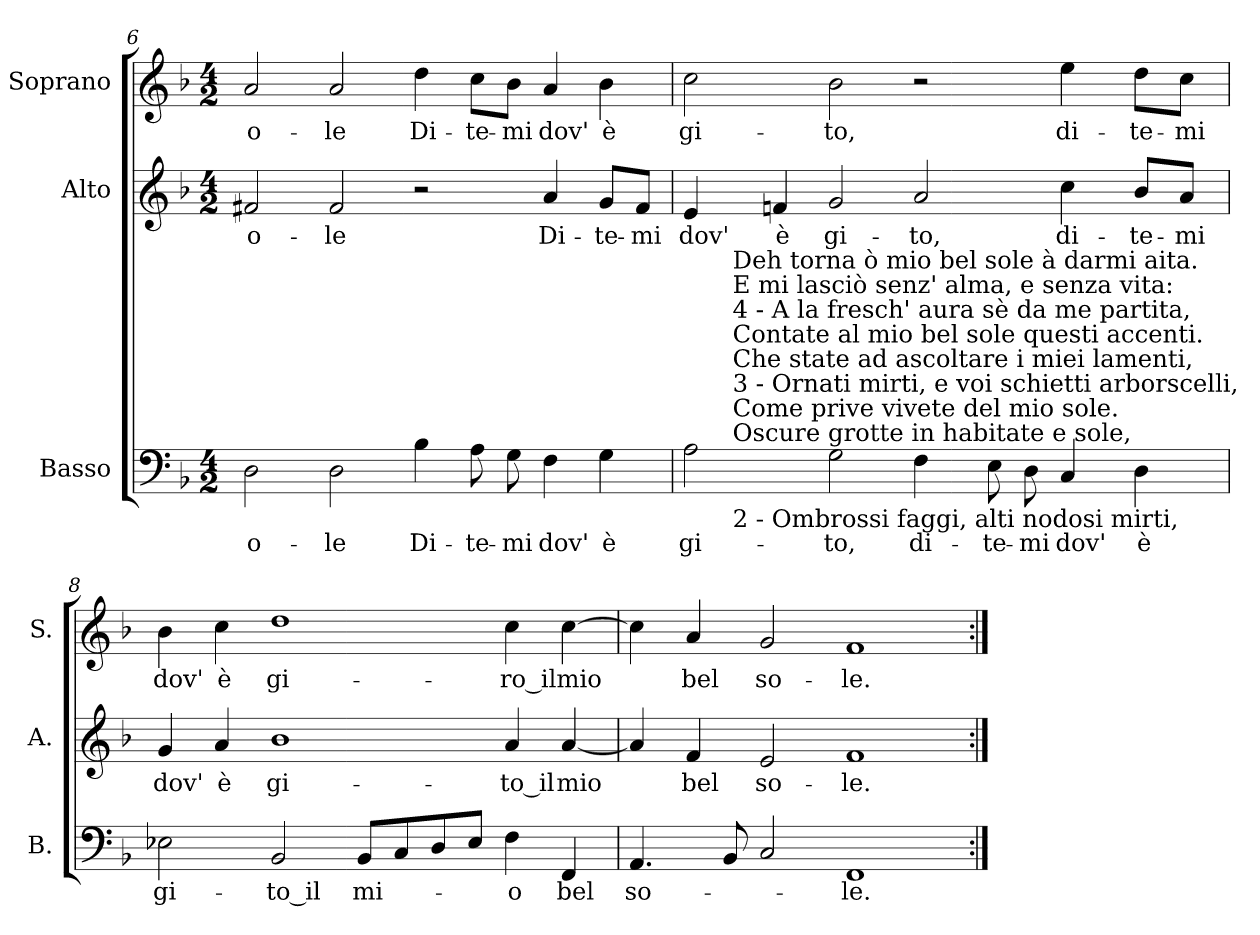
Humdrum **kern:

**kern	**text	**kern	**text	**kern	**text
*part3	*part3	*part2	*part2	*part1	*part1
*staff3	*staff3	*staff2	*staff2	*staff1	*staff1
*I"Basso	*	*I"Alto	*	*I"Soprano	*
*I'B.	*	*I'A.	*	*I'S.	*
!!LO:LB:g=z
*clefF4	*	*clefG2	*	*clefG2	*
*k[b-]	*	*k[b-]	*	*k[b-]	*
*F:	*	*F:	*	*F:	*
*M4/2	*	*M4/2	*	*M4/2	*
=6	=6	=6	=6	=6	=6
!	!LO:LY:b:color=#000000	!	!	!	!
!	!	!	!LO:LY:b:color=#000000	!	!
!	!	!	!	!	!LO:LY:b:color=#000000
2Di\	-o-	2f#Xi/	-o-	2ai/	-o-
!	!LO:LY:b:color=#000000	!	!	!	!
!	!	!	!LO:LY:b:color=#000000	!	!
!	!	!	!	!	!LO:LY:b:color=#000000
2Di\	-le	2f#i/	-le	2ai/	-le
!	!LO:LY:b:color=#000000	!	!	!	!
!	!	!	!	!	!LO:LY:b:color=#000000
4B-i\	Di-	2r	.	4ddi\	Di-
!	!LO:LY:b:color=#000000	!	!	!	!
!	!	!	!	!	!LO:LY:b:color=#000000
8Ai\	-te-	.	.	8cci\L	-te-
!	!LO:LY:b:color=#000000	!	!	!	!
!	!	!	!	!	!LO:LY:b:color=#000000
8Gi\	-mi	.	.	8b-i\J	-mi
!	!LO:LY:b:color=#000000	!	!	!	!
!	!	!	!LO:LY:b:color=#000000	!	!
!	!	!	!	!	!LO:LY:b:color=#000000
4Fi\	dov'	4ai/	Di-	4ai/	dov'
!	!LO:LY:b:color=#000000	!	!	!	!
!	!	!	!LO:LY:b:color=#000000	!	!
!	!	!	!	!	!LO:LY:b:color=#000000
4Gi\	è	8gi/L	-te-	4b-i\	è
!	!	!	!LO:LY:b:color=#000000	!	!
.	.	8f#i/J	-mi	.	.
=7	=7	=7	=7	=7	=7
!	!LO:LY:b:color=#000000	!	!	!	!
!	!	!	!LO:LY:b:color=#000000	!	!
!	!	!	!	!	!LO:LY:b:color=#000000
*^	*	*	*	*	*
2Ai\	16ryy	gi-	4ei/	dov'	2cci\	gi-
.	32ryy	.	.	.	.	.
.	128ryy	.	.	.	.	.
.	512ryy	.	.	.	.	.
!	!LO:TX:b:t=2 - Ombrossi faggi, alti nodosi mirti,	!	!	!	!	!
!	!LO:TX:t=Oscure grotte in habitate e sole,	!	!	!	!	!
!	!LO:TX:t=Come prive vivete del mio sole.	!	!	!	!	!
!	!LO:TX:t=3 - Ornati mirti, e voi schietti arborscelli,	!	!	!	!	!
!	!LO:TX:t=Che state ad ascoltare i miei lamenti,	!	!	!	!	!
!	!LO:TX:t=Contate al mio bel sole questi accenti.	!	!	!	!	!
!	!LO:TX:t=4 - A la fresch' aura sè da me partita,	!	!	!	!	!
!	!LO:TX:t=E mi lasciò senz' alma, e senza vita&colon;	!	!	!	!	!
!	!LO:TX:t=Deh torna ò mio bel sole à darmi aita.	!	!	!	!	!
.	1ryy	.	.	.	.	.
!	!	!	!	!LO:LY:b:color=#000000	!	!
.	.	.	4fni/	è	.	.
!	!	!LO:LY:b:color=#000000	!	!	!	!
!	!	!	!	!LO:LY:b:color=#000000	!	!
!	!	!	!	!	!	!LO:LY:b:color=#000000
2Gi\	.	-to,	2gi/	gi-	2b-i\	-to,
!	!	!LO:LY:b:color=#000000	!	!	!	!
!	!	!	!	!LO:LY:b:color=#000000	!	!
4Fi\	.	di-	2ai/	-to,	2r	.
.	2ryy	.	.	.	.	.
!	!	!LO:LY:b:color=#000000	!	!	!	!
8Ei\	.	-te-	.	.	.	.
!	!	!LO:LY:b:color=#000000	!	!	!	!
8Di\	.	-mi	.	.	.	.
!	!	!LO:LY:b:color=#000000	!	!	!	!
!	!	!	!	!LO:LY:b:color=#000000	!	!
!	!	!	!	!	!	!LO:LY:b:color=#000000
4Ci/	.	dov'	4cci\	di-	4eei\	di-
.	4ryy	.	.	.	.	.
!	!	!LO:LY:b:color=#000000	!	!	!	!
!	!	!	!	!LO:LY:b:color=#000000	!	!
!	!	!	!	!	!	!LO:LY:b:color=#000000
4Di\	.	è	8b-i/L	-te-	8ddi\L	-te-
.	8ryy	.	.	.	.	.
!	!	!	!	!LO:LY:b:color=#000000	!	!
!	!	!	!	!	!	!LO:LY:b:color=#000000
.	.	.	8ai/J	-mi	8cci\J	-mi
.	64ryy	.	.	.	.	.
.	256.ryy	.	.	.	.	.
*v	*v	*	*	*	*	*
=8	=8	=8	=8	=8	=8
*^	*	*	*	*	*
!	!	!LO:LY:b:color=#000000	!	!	!	!
*v	*v	*	*	*	*	*
*^	*	*	*	*	*
!	!	!	!	!LO:LY:b:color=#000000	!	!
*v	*v	*	*	*	*	*
*^	*	*	*	*	*
!	!	!	!	!	!	!LO:LY:b:color=#000000
*v	*v	*	*	*	*	*
2E-Xi\	gi-	4gi/	dov'	4b-i\	dov'
!	!	!	!LO:LY:b:color=#000000	!	!
!	!	!	!	!	!LO:LY:b:color=#000000
.	.	4ai/	è	4cci\	è
!	!LO:LY:b:color=#000000	!	!	!	!
!	!	!	!LO:LY:b:color=#000000	!	!
!	!	!	!	!	!LO:LY:b:color=#000000
2BB-i/	-to_il	1b-i	gi-	1ddi	gi-
!	!LO:LY:b:color=#000000	!	!	!	!
8BB-i/L	mi-	.	.	.	.
8Ci/	.	.	.	.	.
8Di/	.	.	.	.	.
8E-i/J	.	.	.	.	.
!	!LO:LY:b:color=#000000	!	!	!	!
!	!	!	!LO:LY:b:color=#000000	!	!
!	!	!	!	!	!LO:LY:b:color=#000000
4Fi\	-o	4ai/	-to_il	4cci\	-ro_il
!	!LO:LY:b:color=#000000	!	!	!	!
!	!	!	!LO:LY:b:color=#000000	!	!
!	!	!	!	!	!LO:LY:b:color=#000000
4FFi/	bel	[4ai/	mio	[4cci\	mio
=9	=9	=9	=9	=9	=9
!	!LO:LY:b:color=#000000	!	!	!	!
4.AAi/	so-	4ai/]	.	4cci\]	.
!	!	!	!LO:LY:b:color=#000000	!	!
!	!	!	!	!	!LO:LY:b:color=#000000
.	.	4fi/	bel	4ai/	bel
8BB-i/	.	.	.	.	.
!	!	!	!LO:LY:b:color=#000000	!	!
!	!	!	!	!	!LO:LY:b:color=#000000
2Ci/	.	2ei/	so-	2gi/	so-
!	!LO:LY:b:color=#000000	!	!	!	!
!	!	!	!LO:LY:b:color=#000000	!	!
!	!	!	!	!	!LO:LY:b:color=#000000
1FFi	-le.	1fi	-le.	1fi	-le.
=:|!	=:|!	=:|!	=:|!	=:|!	=:|!
*-	*-	*-	*-	*-	*-
